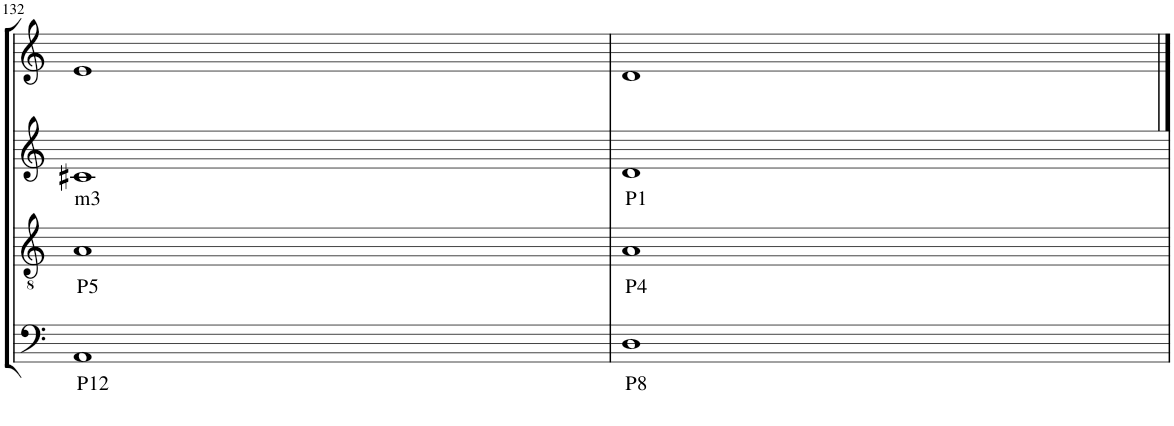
**kern	**text	**kern	**text	**kern	**text	**kern
*part4	*part4	*part3	*part3	*part2	*part2	*part1
*staff4	*staff4	*staff3	*staff3	*staff2	*staff2	*staff1
*I"Piano	*	*I"Piano	*	*I"Piano	*	*I"Piano
*I'Pno	*	*I'Pno	*	*I'Pno	*	*I'Pno
!!LO:PB:g=z
*clefF4	*	*clefGv2	*	*clefG2	*	*clefG2
*k[]	*	*k[]	*	*k[]	*	*k[]
*M4/4	*	*M4/4	*	*M4/4	*	*M4/4
=132	=132	=132	=132	=132	=132	=132
!	!LO:LY:b	!	!LO:LY:b	!	!LO:LY:b	!
1AA	P12	1A	P5	1c#X	m3	1e
=133	=133	=133	=133	=133	=133	=133
!	!LO:LY:b	!	!LO:LY:b	!	!LO:LY:b	!
1D	P8	1A	P4	1d	P1	1d
==	==	==	==	==	==	==
*-	*-	*-	*-	*-	*-	*-
